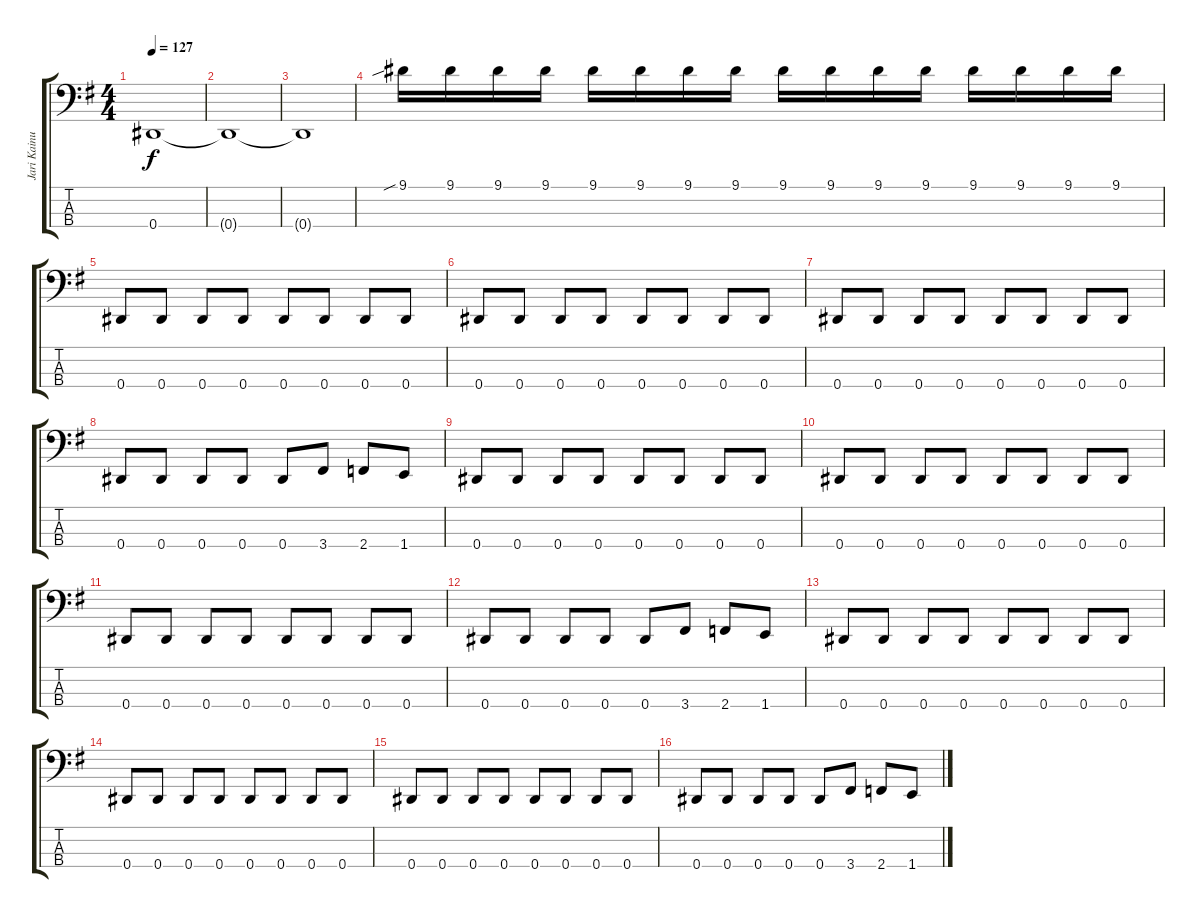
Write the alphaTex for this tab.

\track ("Jari Kainulainen" "Jari Kainu") {instrument electricbassfinger}
\staff {score tabs}
\tuning (Gb2 Db2 Ab1 Eb1) {hide}
\ts (4 4)
\tempo 127
\clef f4
\ks g
0.4.1{dy f} |
0.4{t}.1 |
0.4{t}.1 |
9.1{sib}.16 9.1.16 9.1.16 9.1.16 9.1.16 9.1.16 9.1.16 9.1.16 9.1.16 9.1.16 9.1.16 9.1.16 9.1.16 9.1.16 9.1.16 9.1.16 |
0.4.8 0.4.8 0.4.8 0.4.8 0.4.8 0.4.8 0.4.8 0.4.8 |
0.4.8 0.4.8 0.4.8 0.4.8 0.4.8 0.4.8 0.4.8 0.4.8 |
0.4.8 0.4.8 0.4.8 0.4.8 0.4.8 0.4.8 0.4.8 0.4.8 |
0.4.8 0.4.8 0.4.8 0.4.8 0.4.8 3.4.8 2.4.8 1.4.8 |
0.4.8 0.4.8 0.4.8 0.4.8 0.4.8 0.4.8 0.4.8 0.4.8 |
0.4.8 0.4.8 0.4.8 0.4.8 0.4.8 0.4.8 0.4.8 0.4.8 |
0.4.8 0.4.8 0.4.8 0.4.8 0.4.8 0.4.8 0.4.8 0.4.8 |
0.4.8 0.4.8 0.4.8 0.4.8 0.4.8 3.4.8 2.4.8 1.4.8 |
0.4.8 0.4.8 0.4.8 0.4.8 0.4.8 0.4.8 0.4.8 0.4.8 |
0.4.8 0.4.8 0.4.8 0.4.8 0.4.8 0.4.8 0.4.8 0.4.8 |
0.4.8 0.4.8 0.4.8 0.4.8 0.4.8 0.4.8 0.4.8 0.4.8 |
0.4.8 0.4.8 0.4.8 0.4.8 0.4.8 3.4.8 2.4.8 1.4.8
